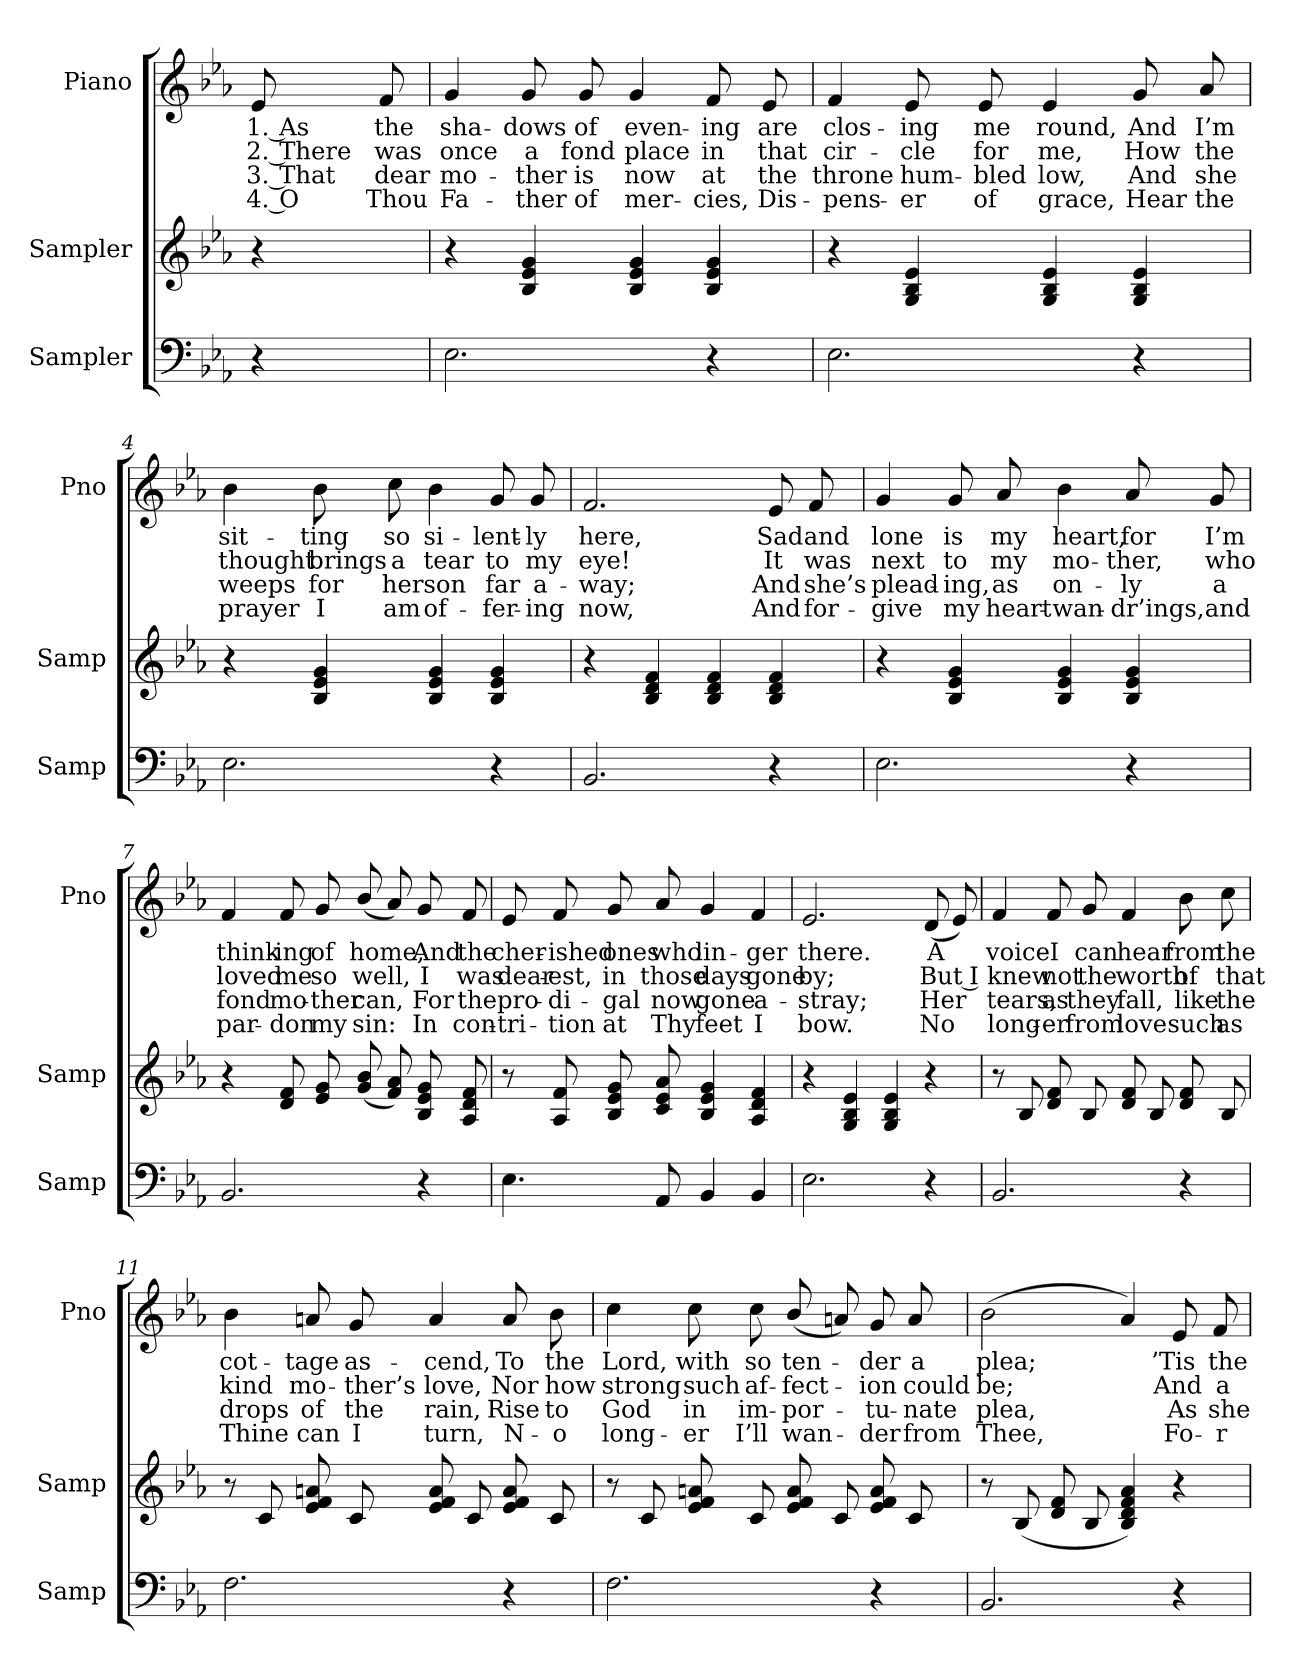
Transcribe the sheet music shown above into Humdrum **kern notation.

**kern	**text	**kern	**kern	**text	**text	**text	**text
*part3	*part3	*part2	*part1	*part1	*part1	*part1	*part1
*staff3	*staff3	*staff2	*staff1	*staff1	*staff1	*staff1	*staff1
*I"Sampler	*	*I"Sampler	*I"Piano	*	*	*	*
*I'Samp	*	*I'Samp	*I'Pno	*	*	*	*
*clefF4	*	*clefG2	*clefG2	*	*	*	*
*k[b-e-a-]	*	*k[b-e-a-]	*k[b-e-a-]	*	*	*	*
*E-:	*	*E-:	*E-:	*	*	*	*
=1	=1	=1	=1	=1	=1	=1	=1
4r	.	4r	8e-	1. As	2. There	3. That	4. O
.	.	.	8f	the	was	dear	Thou
=2	=2	=2	=2	=2	=2	=2	=2
2.E-	.	4r	4g	sha-	once	mo-	Fa-
.	.	4B- 4e- 4g	8g	-dows	a	-ther	-ther
.	.	.	8g	of	fond	is	of
.	.	4B- 4e- 4g	4g	even-	place	now	mer-
4r	.	4B- 4e- 4g	8f	-ing	in	at	-cies,
.	.	.	8e-	are	that	the	Dis-
=3	=3	=3	=3	=3	=3	=3	=3
2.E-	.	4r	4f	clos-	cir-	throne	-pens-
.	.	4G 4B- 4e-	8e-	-ing	-cle	hum-	-er
.	.	.	8e-	me	for	-bled	of
.	.	4G 4B- 4e-	4e-	round,	me,	low,	grace,
4r	.	4G 4B- 4e-	8g	And	How	And	Hear
.	.	.	8a-	I’m	the	she	the
=4	=4	=4	=4	=4	=4	=4	=4
2.E-	.	4r	4b-	sit-	thought	weeps	prayer
.	.	4B- 4e- 4g	8b-	-ting	brings	for	I
.	.	.	8cc	so	a	her	am
.	.	4B- 4e- 4g	4b-	si-	tear	son	of-
4r	.	4B- 4e- 4g	8g	-lent-	to	far	-fer-
.	.	.	8g	-ly	my	a-	-ing
=5	=5	=5	=5	=5	=5	=5	=5
2.BB-	.	4r	2.f	here,	eye!	-way;	now,
.	.	4B- 4d 4f	.	.	.	.	.
.	.	4B- 4d 4f	.	.	.	.	.
4r	.	4B- 4d 4f	8e-	Sad	It	And	And
.	.	.	8f	and	was	she’s	for-
=6	=6	=6	=6	=6	=6	=6	=6
2.E-	.	4r	4g	lone	next	plead-	-give
.	.	4B- 4e- 4g	8g	is	to	-ing,	my
.	.	.	8a-	my	my	as	heart-
.	.	4B- 4e- 4g	4b-	heart,	mo-	on-	-wan-
4r	.	4B- 4e- 4g	8a-	for	-ther,	-ly	-dr’ings,
.	.	.	8g	I’m	who	a	and
=7	=7	=7	=7	=7	=7	=7	=7
2.BB-	.	4r	4f	think-	loved	fond	par-
.	.	8d/ 8f/	8f	-ing	me	mo-	-don
.	.	8e-/ 8g/	8g	of	so	-ther	my
.	.	(8g/ 8b-/	(8b-/	home,	well,	can,	sin:
.	.	8f/ 8a-/)	8a-/)	.	.	.	.
4r	.	8B- 8e- 8g	8g	And	I	For	In
.	.	8A- 8d 8f	8f	the	was	the	con-
=8	=8	=8	=8	=8	=8	=8	=8
4.E-	.	8r	8e-	cher-	dear-	pro-	-tri-
.	.	8A- 8f	8f	-ished	-est,	-di-	-tion
.	.	8B- 8e- 8g	8g	ones	in	-gal	at
8AA-	.	8c 8e- 8a-	8a-	who	those	now	Thy
4BB-	.	4B- 4e- 4g	4g	lin-	days	gone	feet
4BB-	.	4A- 4d 4f	4f	-ger	gone	a-	I
=9	=9	=9	=9	=9	=9	=9	=9
2.E-	.	4r	2.e-	there.	by;	-stray;	bow.
.	.	4G 4B- 4e-	.	.	.	.	.
.	.	4G 4B- 4e-	.	.	.	.	.
4r	.	4r	(8d/	A	But I	Her	No
.	.	.	8e-/)	.	.	.	.
=10	=10	=10	=10	=10	=10	=10	=10
2.BB-	.	8r	4f	voice	knew	tears,	long-
.	.	8B-/	.	.	.	.	.
.	.	8d/ 8f/	8f	I	not	as	-er
.	.	8B-/	8g	can	the	they	from
.	.	8d/ 8f/	4f	hear	worth	fall,	love
.	.	8B-/	.	.	.	.	.
4r	.	8d/ 8f/	8b-	from	of	like	such
.	.	8B-/	8cc	the	that	the	as
=11	=11	=11	=11	=11	=11	=11	=11
2.F	.	8r	4b-	cot-	kind	drops	Thine
.	.	8c/	.	.	.	.	.
.	.	8e-/ 8f/ 8an/	8an	-tage	mo-	of	can
.	.	8c/	8g	as-	-ther’s	the	I
.	.	8e-/ 8f/ 8a/	4a	-cend,	love,	rain,	turn,
.	.	8c/	.	.	.	.	.
4r	.	8e-/ 8f/ 8a/	8a	To	Nor	Rise	N-
.	.	8c/	8b-	the	how	to	-o
=12	=12	=12	=12	=12	=12	=12	=12
2.F	.	8r	4cc	Lord,	strong	God	long-
.	.	8c/	.	.	.	.	.
.	.	8e-/ 8f/ 8an/	8cc	with	such	in	-er
.	.	8c/	8cc	so	af-	im-	I’ll
.	.	8e-/ 8f/ 8a/	(8b-/	ten-	-fect-	-por-	wan-
.	.	8c/	8an/)	.	.	.	.
4r	.	8e-/ 8f/ 8a/	8g	-der	-ion	-tu-	-der
.	.	8c/	8a	a	could	-nate	from
=13	=13	=13	=13	=13	=13	=13	=13
2.BB-	.	8r	(2b-	plea;	be;	plea,	Thee,
.	.	(8B-	.	.	.	.	.
.	.	8d 8f	.	.	.	.	.
.	.	8B-	.	.	.	.	.
.	.	4B- 4d 4f 4a-)	4a-)	.	.	.	.
4r	.	4r	8e-	’Tis	And	As	Fo-
.	.	.	8f	the	a-	she	-r-
=	=	=	=	=	=	=	=
*-	*-	*-	*-	*-	*-	*-	*-
